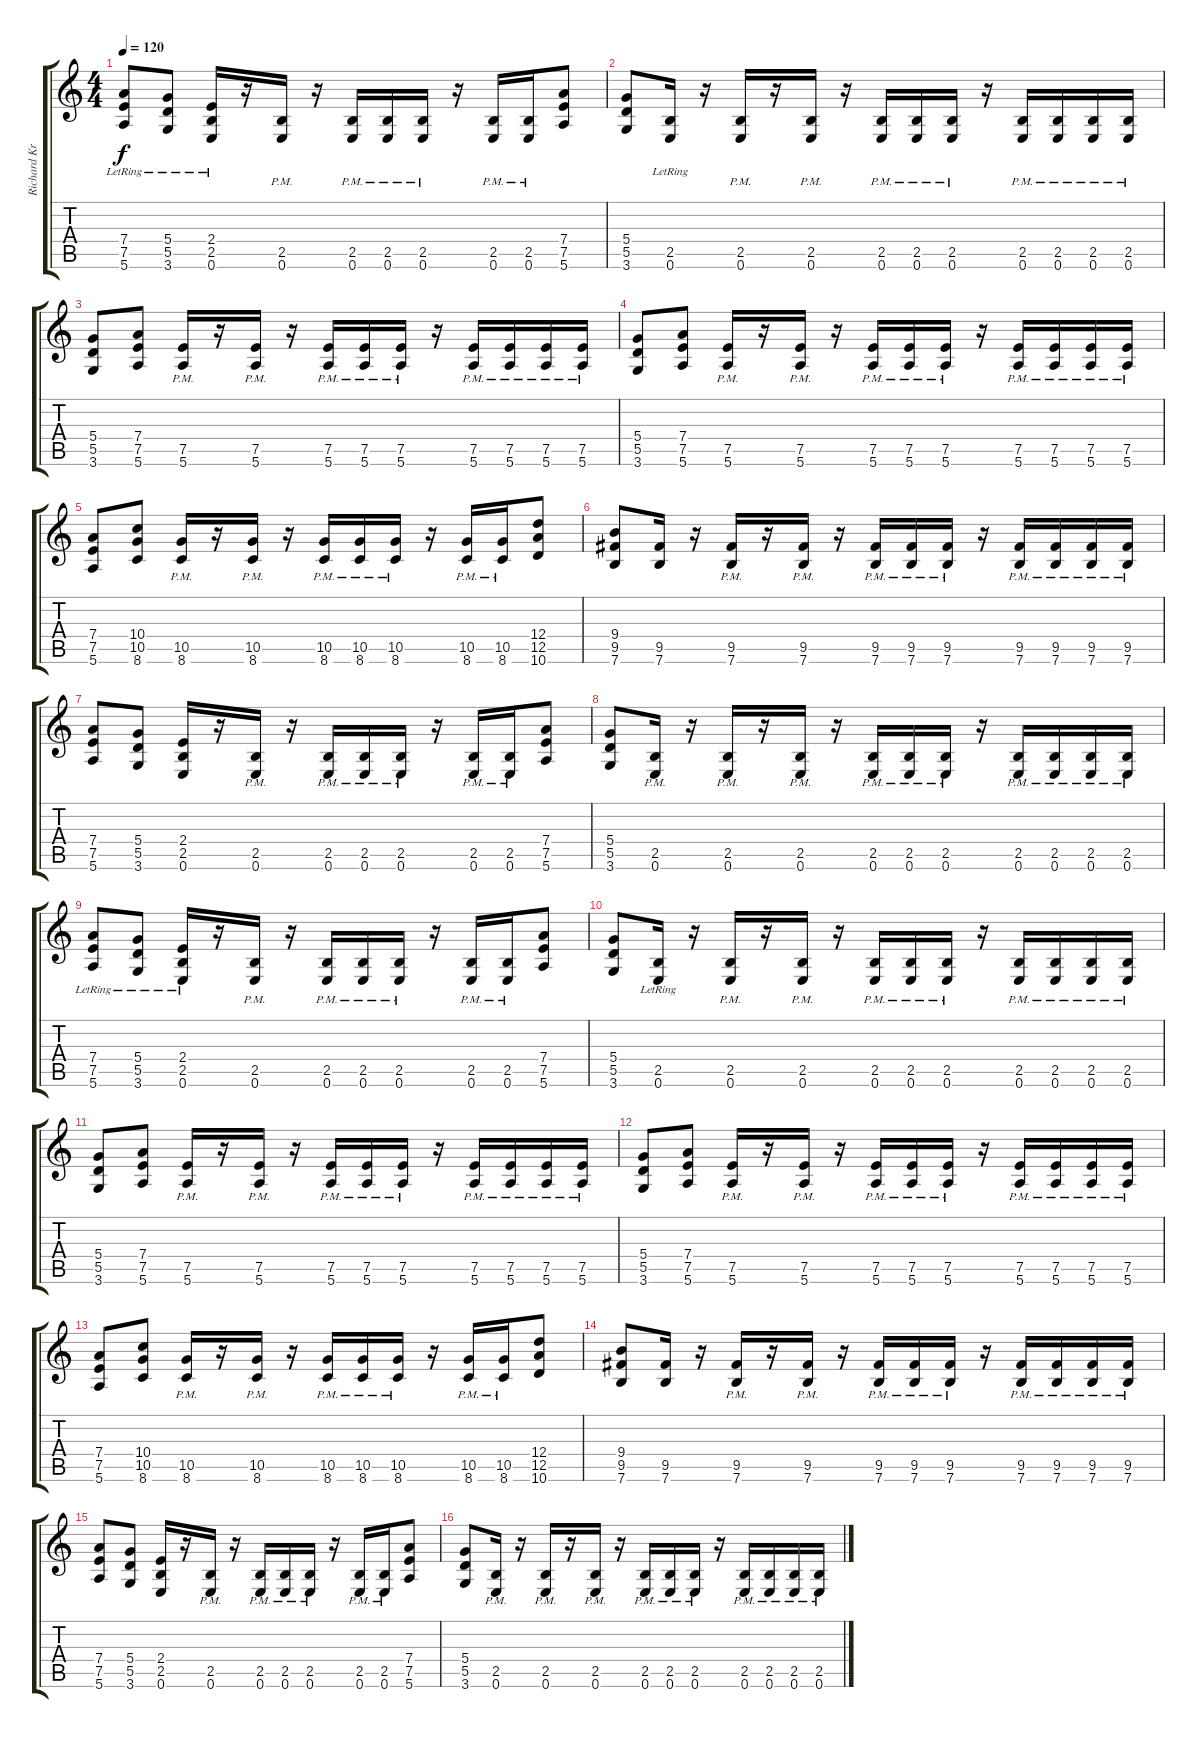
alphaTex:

\track ("Richard Kruspe - Guitar I" "Richard Kr") {instrument distortionguitar}
\staff {score tabs}
\tuning (E4 B3 G3 D3 A2 E2) {hide}
\ts (4 4)
\tempo 120
\clef g2
\ks c
(7.4 7.5{lr} 5.6).8{dy f} (5.4 5.5 3.6{lr}).8 (2.4{lr} 2.5{lr} 0.6{lr}).16 r.16 (2.5{pm} 0.6{pm}).16 r.16 (2.5{pm} 0.6{pm}).16 (2.5{pm} 0.6{pm}).16 (2.5{pm} 0.6{pm}).16 r.16 (2.5{pm} 0.6{pm}).16 (2.5{pm} 0.6{pm}).16 (7.4 7.5 5.6).8 |
(5.4 5.5 3.6).8 (2.5{lr} 0.6{lr}).16 r.16 (2.5{pm} 0.6{pm}).16 r.16 (2.5{pm} 0.6{pm}).16 r.16 (2.5{pm} 0.6{pm}).16 (2.5{pm} 0.6{pm}).16 (2.5{pm} 0.6{pm}).16 r.16 (2.5{pm} 0.6{pm}).16 (2.5{pm} 0.6{pm}).16 (2.5{pm} 0.6{pm}).16 (2.5{pm} 0.6{pm}).16 |
(5.4 5.5 3.6).8 (7.4 7.5 5.6).8 (7.5{pm} 5.6).16 r.16 (7.5{pm} 5.6).16 r.16 (7.5{pm} 5.6).16 (7.5{pm} 5.6).16 (7.5{pm} 5.6).16 r.16 (7.5{pm} 5.6).16 (7.5{pm} 5.6).16 (7.5{pm} 5.6).16 (7.5{pm} 5.6).16 |
(5.4 5.5 3.6).8 (7.4 7.5 5.6).8 (7.5{pm} 5.6).16 r.16 (7.5{pm} 5.6).16 r.16 (7.5{pm} 5.6).16 (7.5{pm} 5.6).16 (7.5{pm} 5.6).16 r.16 (7.5{pm} 5.6).16 (7.5{pm} 5.6).16 (7.5{pm} 5.6).16 (7.5{pm} 5.6).16 |
(7.4 7.5 5.6).8 (10.4 10.5 8.6).8 (10.5{pm} 8.6).16 r.16 (10.5{pm} 8.6).16 r.16 (10.5{pm} 8.6).16 (10.5{pm} 8.6).16 (10.5{pm} 8.6).16 r.16 (10.5{pm} 8.6).16 (10.5{pm} 8.6).16 (12.4 12.5 10.6).8 |
(9.4 9.5 7.6).8 (9.5 7.6).16 r.16 (9.5{pm} 7.6).16 r.16 (9.5{pm} 7.6).16 r.16 (9.5{pm} 7.6).16 (9.5{pm} 7.6).16 (9.5{pm} 7.6).16 r.16 (9.5{pm} 7.6).16 (9.5{pm} 7.6).16 (9.5{pm} 7.6).16 (9.5{pm} 7.6).16 |
(7.4 7.5 5.6).8 (5.4 5.5 3.6).8 (2.4 2.5 0.6).16 r.16 (2.5{pm} 0.6{pm}).16 r.16 (2.5{pm} 0.6{pm}).16 (2.5{pm} 0.6{pm}).16 (2.5{pm} 0.6{pm}).16 r.16 (2.5{pm} 0.6{pm}).16 (2.5{pm} 0.6{pm}).16 (7.4 7.5 5.6).8 |
(5.4 5.5 3.6).8 (2.5{pm} 0.6{pm}).16 r.16 (2.5{pm} 0.6{pm}).16 r.16 (2.5{pm} 0.6{pm}).16 r.16 (2.5{pm} 0.6{pm}).16 (2.5{pm} 0.6{pm}).16 (2.5{pm} 0.6{pm}).16 r.16 (2.5{pm} 0.6{pm}).16 (2.5{pm} 0.6{pm}).16 (2.5{pm} 0.6{pm}).16 (2.5{pm} 0.6{pm}).16 |
(7.4 7.5{lr} 5.6).8 (5.4 5.5 3.6{lr}).8 (2.4{lr} 2.5{lr} 0.6{lr}).16 r.16 (2.5{pm} 0.6{pm}).16 r.16 (2.5{pm} 0.6{pm}).16 (2.5{pm} 0.6{pm}).16 (2.5{pm} 0.6{pm}).16 r.16 (2.5{pm} 0.6{pm}).16 (2.5{pm} 0.6{pm}).16 (7.4 7.5 5.6).8 |
(5.4 5.5 3.6).8 (2.5{lr} 0.6{lr}).16 r.16 (2.5{pm} 0.6{pm}).16 r.16 (2.5{pm} 0.6{pm}).16 r.16 (2.5{pm} 0.6{pm}).16 (2.5{pm} 0.6{pm}).16 (2.5{pm} 0.6{pm}).16 r.16 (2.5{pm} 0.6{pm}).16 (2.5{pm} 0.6{pm}).16 (2.5{pm} 0.6{pm}).16 (2.5{pm} 0.6{pm}).16 |
(5.4 5.5 3.6).8 (7.4 7.5 5.6).8 (7.5{pm} 5.6).16 r.16 (7.5{pm} 5.6).16 r.16 (7.5{pm} 5.6).16 (7.5{pm} 5.6).16 (7.5{pm} 5.6).16 r.16 (7.5{pm} 5.6).16 (7.5{pm} 5.6).16 (7.5{pm} 5.6).16 (7.5{pm} 5.6).16 |
(5.4 5.5 3.6).8 (7.4 7.5 5.6).8 (7.5{pm} 5.6).16 r.16 (7.5{pm} 5.6).16 r.16 (7.5{pm} 5.6).16 (7.5{pm} 5.6).16 (7.5{pm} 5.6).16 r.16 (7.5{pm} 5.6).16 (7.5{pm} 5.6).16 (7.5{pm} 5.6).16 (7.5{pm} 5.6).16 |
(7.4 7.5 5.6).8 (10.4 10.5 8.6).8 (10.5{pm} 8.6).16 r.16 (10.5{pm} 8.6).16 r.16 (10.5{pm} 8.6).16 (10.5{pm} 8.6).16 (10.5{pm} 8.6).16 r.16 (10.5{pm} 8.6).16 (10.5{pm} 8.6).16 (12.4 12.5 10.6).8 |
(9.4 9.5 7.6).8 (9.5 7.6).16 r.16 (9.5{pm} 7.6).16 r.16 (9.5{pm} 7.6).16 r.16 (9.5{pm} 7.6).16 (9.5{pm} 7.6).16 (9.5{pm} 7.6).16 r.16 (9.5{pm} 7.6).16 (9.5{pm} 7.6).16 (9.5{pm} 7.6).16 (9.5{pm} 7.6).16 |
(7.4 7.5 5.6).8 (5.4 5.5 3.6).8 (2.4 2.5 0.6).16 r.16 (2.5{pm} 0.6{pm}).16 r.16 (2.5{pm} 0.6{pm}).16 (2.5{pm} 0.6{pm}).16 (2.5{pm} 0.6{pm}).16 r.16 (2.5{pm} 0.6{pm}).16 (2.5{pm} 0.6{pm}).16 (7.4 7.5 5.6).8 |
(5.4 5.5 3.6).8 (2.5{pm} 0.6{pm}).16 r.16 (2.5{pm} 0.6{pm}).16 r.16 (2.5{pm} 0.6{pm}).16 r.16 (2.5{pm} 0.6{pm}).16 (2.5{pm} 0.6{pm}).16 (2.5{pm} 0.6{pm}).16 r.16 (2.5{pm} 0.6{pm}).16 (2.5{pm} 0.6{pm}).16 (2.5{pm} 0.6{pm}).16 (2.5{pm} 0.6{pm}).16
